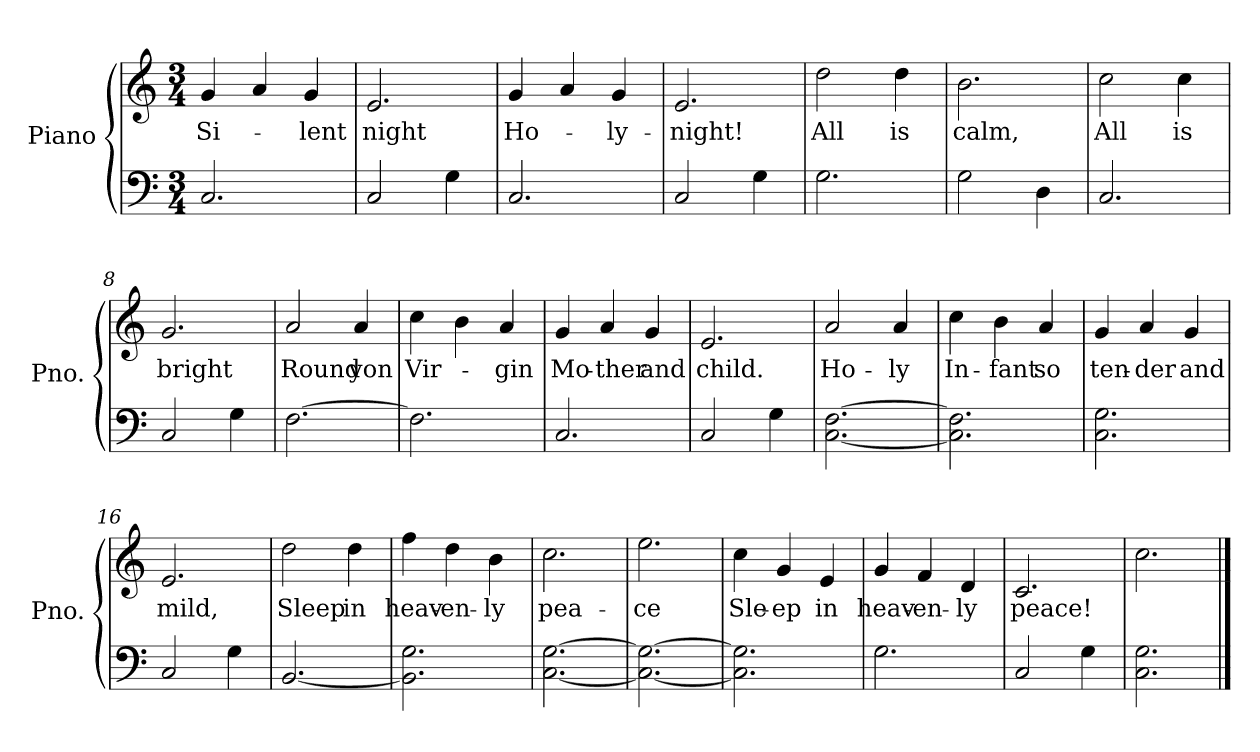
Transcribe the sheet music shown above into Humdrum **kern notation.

**kern	**kern	**text
*part1	*part1	*part1
*staff2	*staff1	*staff1
*I"Piano	*	*
*I'Pno.	*	*
*clefF4	*clefG2	*
*k[]	*k[]	*
*M3/4	*M3/4	*
=1	=1	=1
!	!	!LO:LY:b
2.C/	4g/	Si-
.	4a/	.
!	!	!LO:LY:b
.	4g/	-lent
=2	=2	=2
!	!	!LO:LY:b
2C/	2.e/	night
4G\	.	.
=3	=3	=3
!	!	!LO:LY:b
2.C/	4g/	Ho-
.	4a/	.
!	!	!LO:LY:b
.	4g/	-ly-
=4	=4	=4
!	!	!LO:LY:b
2C/	2.e/	-night!
4G\	.	.
=5	=5	=5
!	!	!LO:LY:b
2.G\	2dd\	All
!	!	!LO:LY:b
.	4dd\	is
=6	=6	=6
!	!	!LO:LY:b
2G\	2.b\	calm,
4D\	.	.
=7	=7	=7
!	!	!LO:LY:b
2.C/	2cc\	All
!	!	!LO:LY:b
.	4cc\	is
=8	=8	=8
!	!	!LO:LY:b
2C/	2.g/	bright
4G\	.	.
=9	=9	=9
!	!	!LO:LY:b
[2.F\	2a/	Round
!	!	!LO:LY:b
.	4a/	yon
!!LO:LB:g=z
=10	=10	=10
!	!	!LO:LY:b
2.F\]	4cc\	Vir-
.	4b\	.
!	!	!LO:LY:b
.	4a/	-gin
=11	=11	=11
!	!	!LO:LY:b
2.C/	4g/	Mo-
!	!	!LO:LY:b
.	4a/	-ther
!	!	!LO:LY:b
.	4g/	and
=12	=12	=12
!	!	!LO:LY:b
2C/	2.e/	child.
4G\	.	.
=13	=13	=13
!	!	!LO:LY:b
[2.C\ [2.F\	2a/	Ho-
!	!	!LO:LY:b
.	4a/	-ly
=14	=14	=14
!	!	!LO:LY:b
2.C\] 2.F\]	4cc\	In-
!	!	!LO:LY:b
.	4b\	-fant
!	!	!LO:LY:b
.	4a/	so
=15	=15	=15
!	!	!LO:LY:b
2.C\ 2.G\	4g/	ten-
!	!	!LO:LY:b
.	4a/	-der
!	!	!LO:LY:b
.	4g/	and
=16	=16	=16
!	!	!LO:LY:b
2C/	2.e/	mild,
4G\	.	.
=17	=17	=17
!	!	!LO:LY:b
[2.BB/	2dd\	Sleep
!	!	!LO:LY:b
.	4dd\	in
!!LO:LB:g=z
=18	=18	=18
!	!	!LO:LY:b
2.BB\] 2.G\	4ff\	heav-
!	!	!LO:LY:b
.	4dd\	-en-
!	!	!LO:LY:b
.	4b\	-ly
=19	=19	=19
!	!	!LO:LY:b
[2.C\ [2.G\	2.cc\	pea-
=20	=20	=20
!	!	!LO:LY:b
2.C\_ 2.G\_	2.ee\	-ce
=21	=21	=21
!	!	!LO:LY:b
2.C\] 2.G\]	4cc\	Sle-
!	!	!LO:LY:b
.	4g/	-ep
!	!	!LO:LY:b
.	4e/	in
=22	=22	=22
!	!	!LO:LY:b
2.G\	4g/	heav-
!	!	!LO:LY:b
.	4f/	-en-
!	!	!LO:LY:b
.	4d/	-ly
=23	=23	=23
!	!	!LO:LY:b
2C/	2.c/	peace!
4G\	.	.
=24	=24	=24
2.C\ 2.G\	2.cc\	.
==	==	==
*-	*-	*-
